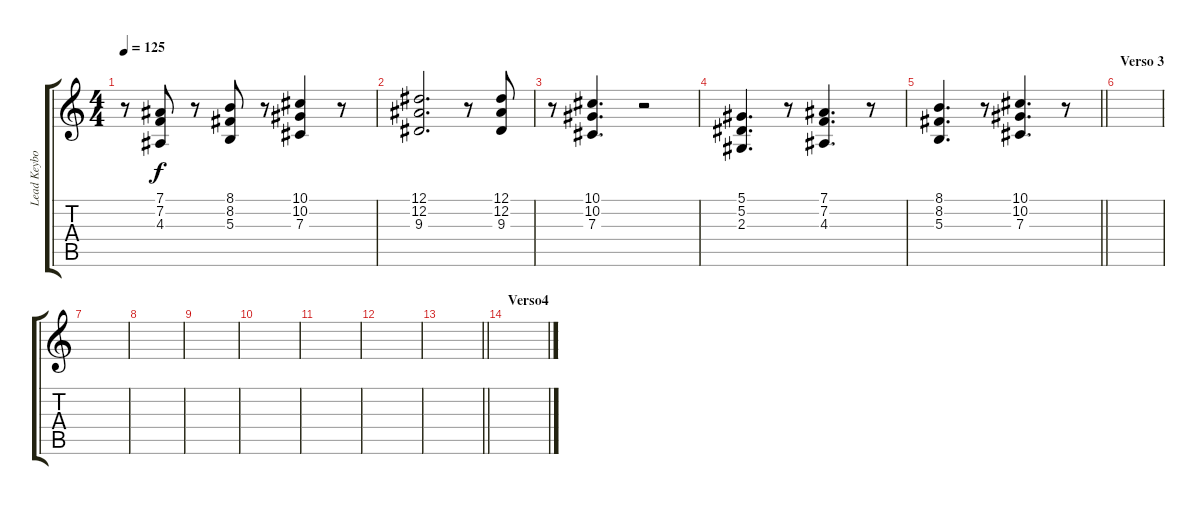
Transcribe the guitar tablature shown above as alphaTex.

\track ("Lead Keyboards" "Lead Keybo") {instrument percussiveorgan}
\staff {score tabs}
\tuning (Eb4 Bb3 Gb3 Db3 Ab2 Eb2) {hide}
\ts (4 4)
\tempo 125
\clef g2
\ks c
r.8{dy f} (7.1 7.2 4.3).8 r.8 (8.1 8.2 5.3).8 r.8 (10.1 10.2 7.3).4 r.8 |
(12.1 12.2 9.3).2{d} r.8 (12.1 12.2 9.3).8 |
r.8 (10.1 10.2 7.3).4{d} r.2 |
(5.1 5.2 2.3).4{d} r.8 (7.1 7.2 4.3).4{d} r.8 |
\barLineRight lightlight
(8.1 8.2 5.3).4{d} r.8 (10.1 10.2 7.3).4{d} r.8 |
\section ("" "Verso 3")
|
|
|
|
|
|
|
\barLineRight lightlight
|
\section ("" "Verso4")
